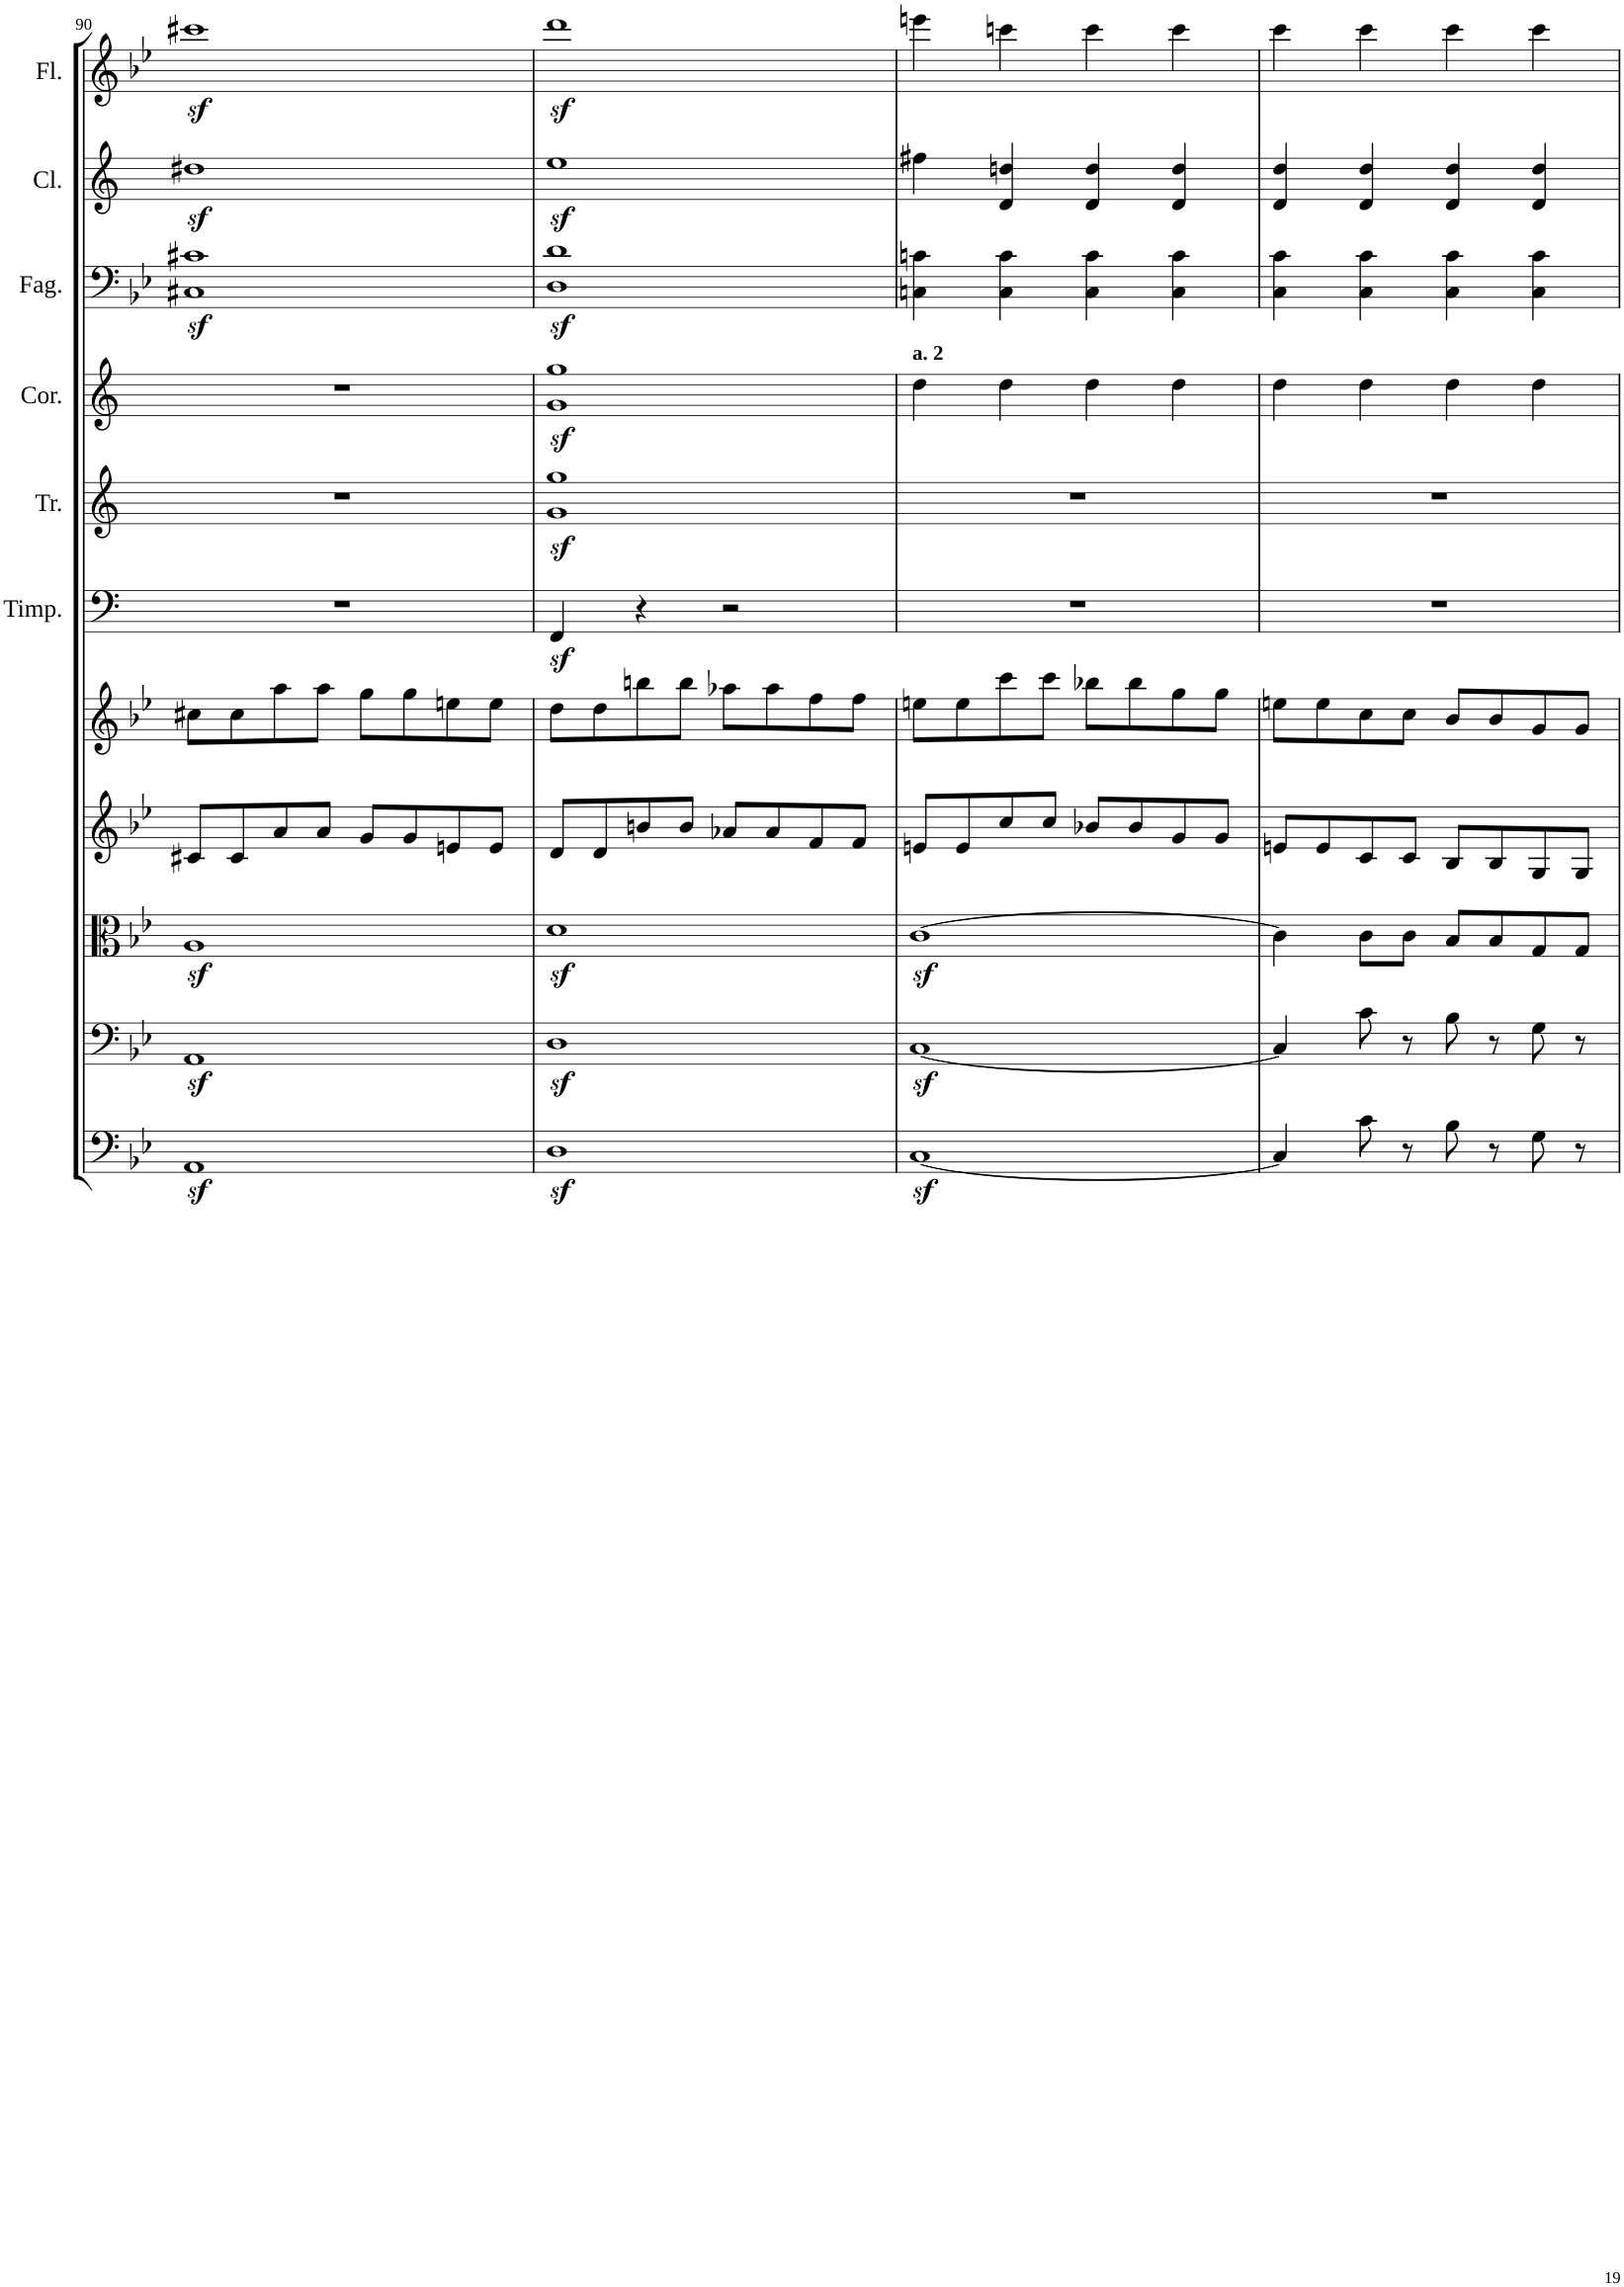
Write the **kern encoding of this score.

**kern	**kern	**kern	**kern	**kern	**kern	**kern	**kern	**kern	**kern	**kern
*part11	*part10	*part9	*part8	*part7	*part6	*part5	*part4	*part3	*part2	*part1
*staff11	*staff10	*staff9	*staff8	*staff7	*staff6	*staff5	*staff4	*staff3	*staff2	*staff1
*I"Contrabasso	*I"Violoncello	*I"Viola	*I"Violino II	*I"Violino I	*I"Timpani in B-F	*I"Trombe in B	*I"Corni in B	*I"Fagotti	*I"Clarinetti in B	*I"Flauto
*	*	*	*	*	*I'Timp.	*I'Tr.	*I'Cor.	*I'Fag.	*I'Cl.	*I'Fl.
!!LO:PB:g=z
*clefF4	*clefF4	*clefC3	*clefG2	*clefG2	*clefF4	*clefG2	*clefG2	*clefF4	*clefG2	*clefG2
*Trd7c12	*	*	*	*	*	*Trd1c2	*Trd8c14	*	*Trd1c2	*
*k[b-e-]	*k[b-e-]	*k[b-e-]	*k[b-e-]	*k[b-e-]	*k[b-e-]	*k[]	*k[]	*k[b-e-]	*k[]	*k[b-e-]
*M2/2	*M2/2	*M2/2	*M2/2	*M2/2	*M2/2	*M2/2	*M2/2	*M2/2	*M2/2	*M2/2
*met(c|)	*met(c|)	*met(c|)	*met(c|)	*met(c|)	*met(c|)	*met(c|)	*met(c|)	*met(c|)	*met(c|)	*met(c|)
=90	=90	=90	=90	=90	=90	=90	=90	=90	=90	=90
1AAz<^	1AAz<^	1Az<^	8c#X/L	8cc#X\L	1r	1r	1r	1C#Xz<^ 1c#Xz<^	1dd#Xz<^	1ccc#Xz<^
.	.	.	8c#/	8cc#\	.	.	.	.	.	.
.	.	.	8a/	8aa\	.	.	.	.	.	.
.	.	.	8a/J	8aa\J	.	.	.	.	.	.
.	.	.	8g/L	8gg\L	.	.	.	.	.	.
.	.	.	8g/	8gg\	.	.	.	.	.	.
.	.	.	8en/	8een\	.	.	.	.	.	.
.	.	.	8e/J	8ee\J	.	.	.	.	.	.
=91	=91	=91	=91	=91	=91	=91	=91	=91	=91	=91
1Dz<^	1Dz<^	1dz<^	8d/L	8dd\L	4FFz<^/	1gz<^ 1ggz<^	1gz<^ 1ggz<^	1Dz<^ 1dz<^	1eez<^	1dddz<^
.	.	.	8d/	8dd\	.	.	.	.	.	.
.	.	.	8bn/	8bbn\	4r	.	.	.	.	.
.	.	.	8b/J	8bb\J	.	.	.	.	.	.
.	.	.	8a-X/L	8aa-X\L	2r	.	.	.	.	.
.	.	.	8a-/	8aa-\	.	.	.	.	.	.
.	.	.	8f/	8ff\	.	.	.	.	.	.
.	.	.	8f/J	8ff\J	.	.	.	.	.	.
=92	=92	=92	=92	=92	=92	=92	=92	=92	=92	=92
!	!	!	!	!	!	!	!LO:TX:a:B:t=a. 2	!	!	!
[1Cz<^	[1Cz<^	[1cz<^	8en/L	8een\L	1r	1r	4dd\	4Cn\ 4cn\	4ff#X\	4eeen\
.	.	.	8e/	8ee\	.	.	.	.	.	.
.	.	.	8cc/	8ccc\	.	.	4dd\	4C\ 4c\	4d/ 4ddn/	4cccn\
.	.	.	8cc/J	8ccc\J	.	.	.	.	.	.
.	.	.	8b-X/L	8bb-X\L	.	.	4dd\	4C\ 4c\	4d/ 4dd/	4ccc\
.	.	.	8b-/	8bb-\	.	.	.	.	.	.
.	.	.	8g/	8gg\	.	.	4dd\	4C\ 4c\	4d/ 4dd/	4ccc\
.	.	.	8g/J	8gg\J	.	.	.	.	.	.
=93	=93	=93	=93	=93	=93	=93	=93	=93	=93	=93
4C/]	4C/]	4c\]	8en/L	8een\L	1r	1r	4dd\	4C\ 4c\	4d/ 4dd/	4ccc\
.	.	.	8e/	8ee\	.	.	.	.	.	.
8c\	8c\	8c\L	8c/	8cc\	.	.	4dd\	4C\ 4c\	4d/ 4dd/	4ccc\
8r	8r	8c\J	8c/J	8cc\J	.	.	.	.	.	.
8B-\	8B-\	8B-/L	8B-/L	8b-/L	.	.	4dd\	4C\ 4c\	4d/ 4dd/	4ccc\
8r	8r	8B-/	8B-/	8b-/	.	.	.	.	.	.
8G\	8G\	8G/	8G/	8g/	.	.	4dd\	4C\ 4c\	4d/ 4dd/	4ccc\
8r	8r	8G/J	8G/J	8g/J	.	.	.	.	.	.
=	=	=	=	=	=	=	=	=	=	=
*-	*-	*-	*-	*-	*-	*-	*-	*-	*-	*-
